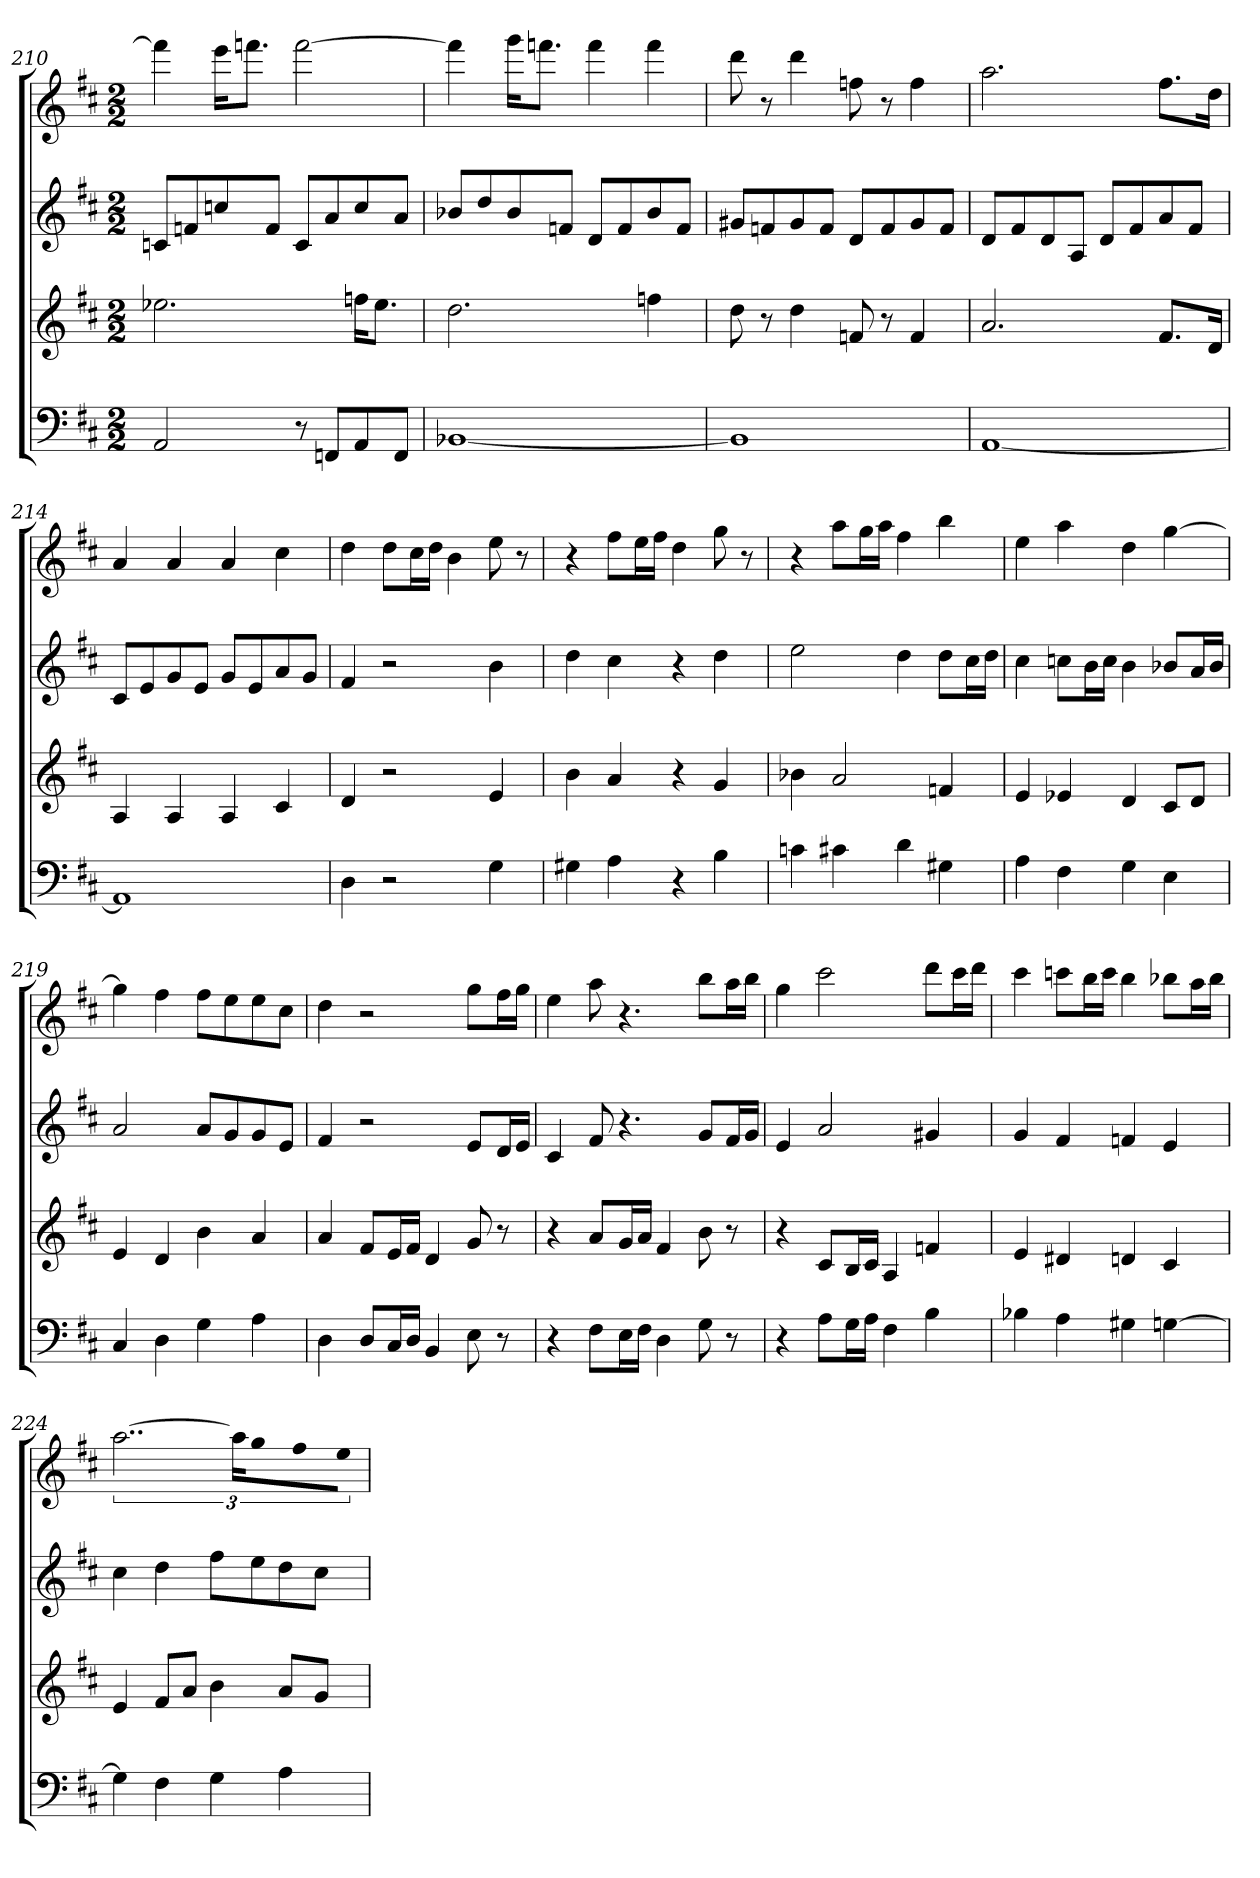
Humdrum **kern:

**kern	**kern	**kern	**kern
*part4	*part3	*part2	*part1
*staff4	*staff3	*staff2	*staff1
*k[f#c#]	*k[f#c#]	*k[f#c#]	*k[f#c#]
*D:	*D:	*D:	*D:
*M2/2	*M2/2	*M2/2	*M2/2
=210	=210	=210	=210
2AA	2.ee-X	8cnL	4fff]
.	.	8fn	.
.	.	8ccn	16eeeKL
.	.	.	8.fffnJ
.	.	8fJ	.
8r	.	8cL	[2fff
8FFnL	.	8a	.
8AA	16ffnKL	8cc	.
.	8.ee-J	.	.
8FFJ	.	8aJ	.
=211	=211	=211	=211
[1BB-X	2.dd	8b-XL	4fff]
.	.	8dd	.
.	.	8b-	16gggKL
.	.	.	8.fffnJ
.	.	8fnJ	.
.	.	8dL	4fff
.	.	8f	.
.	4ffn	8b-	4fff
.	.	8fJ	.
=212	=212	=212	=212
1BB-]	8dd	8g#XL	8ddd
.	8r	8fn	8r
.	4dd	8g#	4ddd
.	.	8fJ	.
.	8fn	8dL	8ffn
.	8r	8f	8r
.	4f	8g#	4ff
.	.	8fJ	.
=213	=213	=213	=213
[1AA	2.a	8dL	2.aa
.	.	8f#	.
.	.	8d	.
.	.	8AJ	.
.	.	8dL	.
.	.	8f#	.
.	8.f#L	8a	8.ff#L
.	.	8f#J	.
.	16dJk	.	16ddJk
=214	=214	=214	=214
1AA]	4A	8c#L	4a
.	.	8e	.
.	4A	8g	4a
.	.	8eJ	.
.	4A	8gL	4a
.	.	8e	.
.	4c#	8a	4cc#
.	.	8gJ	.
=215	=215	=215	=215
4D	4d	4f#	4dd
2r	2r	2r	8ddL
.	.	.	16cc#L
.	.	.	16ddJJ
.	.	.	4b
4G	4e	4b	8ee
.	.	.	8r
=216	=216	=216	=216
4G#X	4b	4dd	4r
4A	4a	4cc#	8ff#L
.	.	.	16eeL
.	.	.	16ff#JJ
4r	4r	4r	4dd
4B	4g	4dd	8gg
.	.	.	8r
=217	=217	=217	=217
4cn	4b-X	2ee	4r
4c#X	2a	.	8aaL
.	.	.	16ggL
.	.	.	16aaJJ
4d	.	4dd	4ff#
4G#X	4fn	8ddL	4bb
.	.	16cc#L	.
.	.	16ddJJ	.
=218	=218	=218	=218
4A	4e	4cc#	4ee
4F#	4e-X	8ccnL	4aa
.	.	16bL	.
.	.	16ccJJ	.
4G	4d	4b	4dd
4E	8c#L	8b-XL	[4gg
.	8dJ	16aL	.
.	.	16b-JJ	.
=219	=219	=219	=219
4C#	4e	2a	4gg]
4D	4d	.	4ff#
4G	4b	8aL	8ff#L
.	.	8g	8ee
4A	4a	8g	8ee
.	.	8eJ	8cc#J
=220	=220	=220	=220
4D	4a	4f#	4dd
8DL	8f#L	2r	2r
16C#L	16eL	.	.
16DJJ	16f#JJ	.	.
4BB	4d	.	.
8E	8g	8eL	8ggL
8r	8r	16dL	16ff#L
.	.	16eJJ	16ggJJ
=221	=221	=221	=221
4r	4r	4c#	4ee
8F#L	8aL	8f#	8aa
16EL	16gL	4.r	4.r
16F#JJ	16aJJ	.	.
4D	4f#	.	.
8G	8b	8gL	8bbL
8r	8r	16f#L	16aaL
.	.	16gJJ	16bbJJ
=222	=222	=222	=222
4r	4r	4e	4gg
8AL	8c#L	2a	2ccc#
16GL	16BL	.	.
16AJJ	16c#JJ	.	.
4F#	4A	.	.
4B	4fn	4g#X	8dddL
.	.	.	16ccc#L
.	.	.	16dddJJ
=223	=223	=223	=223
4B-X	4e	4g	4ccc#
4A	4d#X	4f#	8cccnL
.	.	.	16bbL
.	.	.	16cccJJ
4G#X	4dn	4fn	4bb
[4Gn	4c#	4e	8bb-XL
.	.	.	16aaL
.	.	.	16bb-JJ
=224	=224	=224	=224
4G]	4e	4cc#	[3..aa
4F#	8f#L	4dd	.
.	8aJ	.	.
4G	4b	8ff#L	.
.	.	.	24aaKL]
.	.	8ee	8gg
4A	8aL	8dd	8ff#
.	8gJ	8cc#J	8eeJ
=	=	=	=
*-	*-	*-	*-
